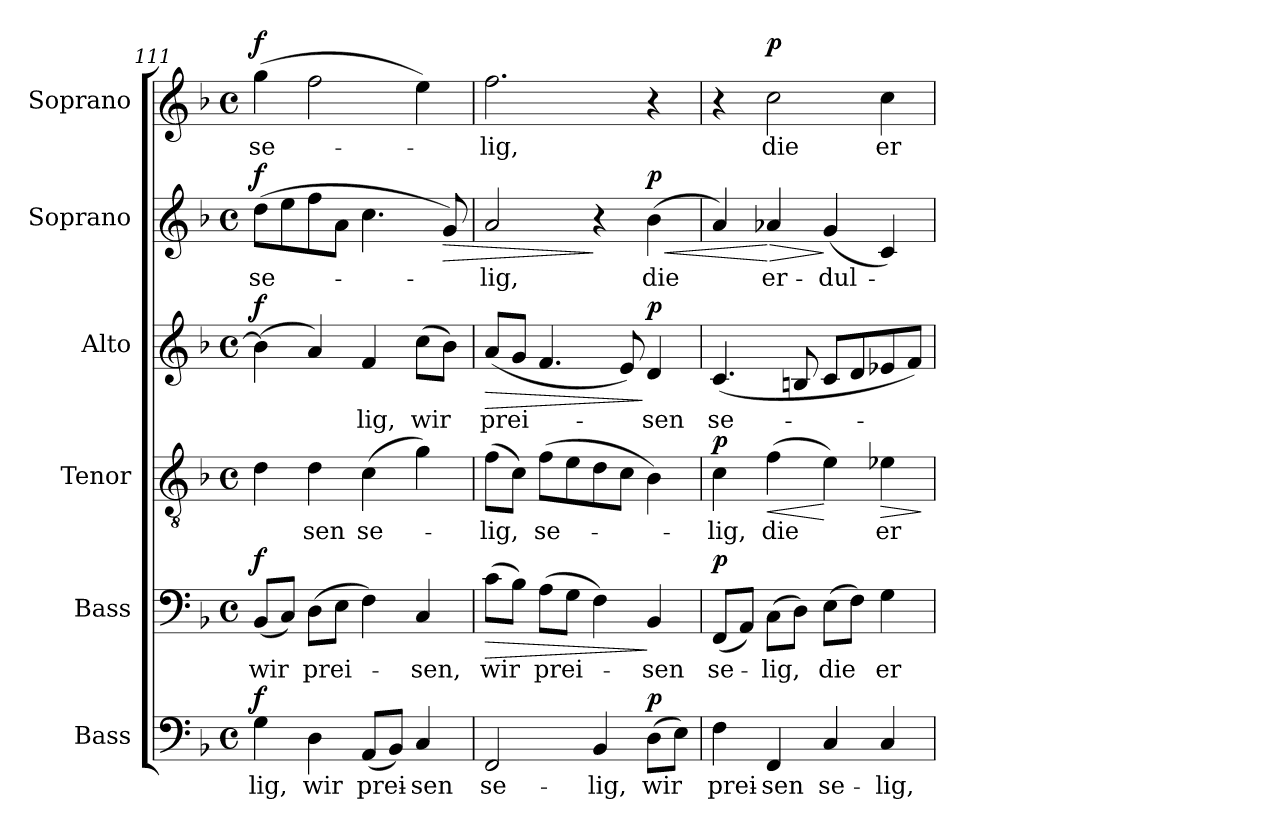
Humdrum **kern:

**kern	**text	**dynam	**kern	**text	**dynam	**kern	**text	**dynam	**kern	**text	**dynam	**kern	**text	**dynam	**kern	**text	**dynam
*part6	*part6	*part6	*part5	*part5	*part5	*part4	*part4	*part4	*part3	*part3	*part3	*part2	*part2	*part2	*part1	*part1	*part1
*staff6	*staff6	*staff6	*staff5	*staff5	*staff5	*staff4	*staff4	*staff4	*staff3	*staff3	*staff3	*staff2	*staff2	*staff2	*staff1	*staff1	*staff1
*I"Bass	*	*	*I"Bass	*	*	*I"Tenor	*	*	*I"Alto	*	*	*I"Soprano	*	*	*I"Soprano	*	*
*I'B.	*	*	*I'B.	*	*	*I'T.	*	*	*I'A.	*	*	*I'S.	*	*	*I'S.	*	*
*clefF4	*	*	*clefF4	*	*	*clefGv2	*	*	*clefG2	*	*	*clefG2	*	*	*clefG2	*	*
*	*	*	*	*	*	*ITrd7c12	*	*	*	*	*	*	*	*	*	*	*
*k[b-]	*	*	*k[b-]	*	*	*k[b-]	*	*	*k[b-]	*	*	*k[b-]	*	*	*k[b-]	*	*
*F:	*	*	*F:	*	*	*F:	*	*	*F:	*	*	*F:	*	*	*F:	*	*
*M4/4	*	*	*M4/4	*	*	*M4/4	*	*	*M4/4	*	*	*M4/4	*	*	*M4/4	*	*
*met(c)	*	*	*met(c)	*	*	*met(c)	*	*	*met(c)	*	*	*met(c)	*	*	*met(c)	*	*
=111	=111	=111	=111	=111	=111	=111	=111	=111	=111	=111	=111	=111	=111	=111	=111	=111	=111
!	!LO:LY:b:color=#000000	!	!	!	!	!	!	!	!	!	!	!	!	!	!	!	!
!	!	!	!	!LO:LY:b:color=#000000	!	!	!	!	!	!	!	!	!	!	!	!	!
!	!	!	!	!	!	!	!	!	!	!	!	!	!LO:LY:b:color=#000000	!	!	!	!
!	!	!	!	!	!	!	!	!	!	!	!	!	!	!	!	!LO:LY:b:color=#000000	!
4Gi\	-lig,	f	(8BB-i/L	wir	f	4Di\	.	.	(4b-i\]	.	f	(8ddi\L	se-	f	(4ggi\	se-	f
.	.	.	8Ci/J)	.	.	.	.	.	.	.	.	8eei\	.	.	.	.	.
!	!LO:LY:b:color=#000000	!	!	!	!	!	!	!	!	!	!	!	!	!	!	!	!
!	!	!	!	!LO:LY:b:color=#000000	!	!	!	!	!	!	!	!	!	!	!	!	!
!	!	!	!	!	!	!	!LO:LY:b:color=#000000	!	!	!	!	!	!	!	!	!	!
4Di\	wir	.	(8Di\L	prei-	.	4Di\	-sen	.	4ai/)	.	.	8ffi\	.	.	2ffi\	.	.
.	.	.	8Ei\J	.	.	.	.	.	.	.	.	8ai\J	.	.	.	.	.
!	!LO:LY:b:color=#000000	!	!	!	!	!	!	!	!	!	!	!	!	!	!	!	!
!	!	!	!	!	!	!	!LO:LY:b:color=#000000	!	!	!	!	!	!	!	!	!	!
!	!	!	!	!	!	!	!	!	!	!LO:LY:b:color=#000000	!	!	!	!	!	!	!
(8AAi/L	prei-	.	4Fi\)	.	.	(4Ci\	se-	.	4fi/	-lig,	.	4.cci\	.	.	.	.	.
8BB-i/J)	.	.	.	.	.	.	.	.	.	.	.	.	.	.	.	.	.
!	!LO:LY:b:color=#000000	!	!	!	!	!	!	!	!	!	!	!	!	!	!	!	!
!	!	!	!	!LO:LY:b:color=#000000	!	!	!	!	!	!	!	!	!	!	!	!	!
!	!	!	!	!	!	!	!	!	!	!LO:LY:b:color=#000000	!	!	!	!	!	!	!
4Ci/	-sen	.	4Ci/	-sen,	.	4Gi\)	.	.	(8cci\L	wir	.	.	.	.	4eei\)	.	.
!	!	!	!	!	!	!	!	!	!	!	!	!	!	!LO:HP:b	!	!	!
.	.	.	.	.	.	.	.	.	8b-i\J)	.	.	8gi/)	.	>	.	.	.
=112	=112	=112	=112	=112	=112	=112	=112	=112	=112	=112	=112	=112	=112	=112	=112	=112	=112
!	!LO:LY:b:color=#000000	!	!	!	!	!	!	!	!	!	!	!	!	!	!	!	!
!	!	!	!	!LO:LY:b:color=#000000	!LO:HP:b	!	!	!	!	!	!	!	!	!	!	!	!
!	!	!	!	!	!	!	!LO:LY:b:color=#000000	!	!	!	!	!	!	!	!	!	!
!	!	!	!	!	!	!	!	!	!	!LO:LY:b:color=#000000	!LO:HP:b	!	!	!	!	!	!
!	!	!	!	!	!	!	!	!	!	!	!	!	!LO:LY:b:color=#000000	!	!	!	!
!	!	!	!	!	!	!	!	!	!	!	!	!	!	!	!	!LO:LY:b:color=#000000	!
2FFi/	se-	.	(8ci\L	wir	>	(8Fi\L	-lig,	.	(8ai/L	prei-	>	2ai/	-lig,	.	2.ffi\	-lig,	.
.	.	.	8B-i\J)	.	.	8Ci\J)	.	.	8gi/J	.	.	.	.	.	.	.	.
!	!	!	!	!LO:LY:b:color=#000000	!	!	!	!	!	!	!	!	!	!	!	!	!
!	!	!	!	!	!	!	!LO:LY:b:color=#000000	!	!	!	!	!	!	!	!	!	!
.	.	.	(8Ai\L	prei-	.	(8Fi\L	se-	.	4.fi/	.	.	.	.	.	.	.	.
.	.	.	8Gi\J	.	.	8Ei\	.	.	.	.	.	.	.	.	.	.	.
!	!LO:LY:b:color=#000000	!	!	!	!	!	!	!	!	!	!	!	!	!	!	!	!
4BB-i/	-lig,	.	4Fi\)	.	.	8Di\	.	.	.	.	.	4r	.	]	.	.	.
.	.	.	.	.	.	8Ci\J	.	.	8ei/)	.	.	.	.	.	.	.	.
!	!LO:LY:b:color=#000000	!	!	!	!	!	!	!	!	!	!	!	!	!	!	!	!
!	!	!	!	!LO:LY:b:color=#000000	!	!	!	!	!	!	!	!	!	!	!	!	!
!	!	!	!	!	!	!	!	!	!	!LO:LY:b:color=#000000	!	!	!	!	!	!	!
!	!	!	!	!	!	!	!	!	!	!	!	!	!LO:LY:b:color=#000000	!LO:HP:b	!	!	!
(8Di\L	wir	p	4BB-i/	-sen	]	4BB-i\)	.	.	4di/	-sen	] p	(4b-i\	die	< p	4r	.	.
8Ei\J)	.	.	.	.	.	.	.	.	.	.	.	.	.	.	.	.	.
=113	=113	=113	=113	=113	=113	=113	=113	=113	=113	=113	=113	=113	=113	=113	=113	=113	=113
!	!LO:LY:b:color=#000000	!	!	!	!	!	!	!	!	!	!	!	!	!	!	!	!
!	!	!	!	!LO:LY:b:color=#000000	!	!	!	!	!	!	!	!	!	!	!	!	!
!	!	!	!	!	!	!	!LO:LY:b:color=#000000	!	!	!	!	!	!	!	!	!	!
!	!	!	!	!	!	!	!	!	!	!LO:LY:b:color=#000000	!	!	!	!	!	!	!
4Fi\	prei-	.	(8FFi/L	se-	p	4Ci\	-lig,	p	(4.ci/	se-	.	4ai/)	.	.	4r	.	.
.	.	.	8AAi/J)	.	.	.	.	.	.	.	.	.	.	.	.	.	.
!	!LO:LY:b:color=#000000	!	!	!	!	!	!	!	!	!	!	!	!	!	!	!	!
!	!	!	!	!LO:LY:b:color=#000000	!	!	!	!	!	!	!	!	!	!	!	!	!
!	!	!	!	!	!	!	!LO:LY:b:color=#000000	!LO:HP:b	!	!	!	!	!	!	!	!	!
!	!	!	!	!	!	!	!	!	!	!	!	!	!LO:LY:b:color=#000000	!LO:HP:n=1:b	!	!	!
!	!	!	!	!	!	!	!	!	!	!	!	!	!	!	!	!LO:LY:b:color=#000000	!
4FFi/	-sen	.	(8Ci\L	-lig,	.	(4Fi\	die	<	.	.	.	4a-Xi/	er-	[ >	2cci\	die	p
.	.	.	8Di\J)	.	.	.	.	.	8Bni/	.	.	.	.	.	.	.	.
!	!LO:LY:b:color=#000000	!	!	!	!	!	!	!	!	!	!	!	!	!	!	!	!
!	!	!	!	!LO:LY:b:color=#000000	!	!	!	!	!	!	!	!	!	!	!	!	!
!	!	!	!	!	!	!	!	!	!	!	!	!	!LO:LY:b:color=#000000	!	!	!	!
4Ci/	se-	.	(8Ei\L	die	.	4Ei\)	.	[	8ci/L	.	.	(4gi/	-dul-	]	.	.	.
.	.	.	8Fi\J)	.	.	.	.	.	8di/	.	.	.	.	.	.	.	.
!	!LO:LY:b:color=#000000	!	!	!	!	!	!	!	!	!	!	!	!	!	!	!	!
!	!	!	!	!LO:LY:b:color=#000000	!	!	!	!	!	!	!	!	!	!	!	!	!
!	!	!	!	!	!	!	!LO:LY:b:color=#000000	!LO:HP:b	!	!	!	!	!	!	!	!	!
!	!	!	!	!	!	!	!	!	!	!	!	!	!	!	!	!LO:LY:b:color=#000000	!
4Ci/	-lig,	.	4Gi\	er-	.	4E-Xi\	er-	>	8e-Xi/	.	.	4ci/)	.	.	4cci\	er-	.
.	.	.	.	.	.	.	.	.	8fi/J)	.	.	.	.	.	.	.	.
.	.	.	.	.	.	.	.	]	.	.	.	.	.	.	.	.	.
=	=	=	=	=	=	=	=	=	=	=	=	=	=	=	=	=	=
*-	*-	*-	*-	*-	*-	*-	*-	*-	*-	*-	*-	*-	*-	*-	*-	*-	*-
